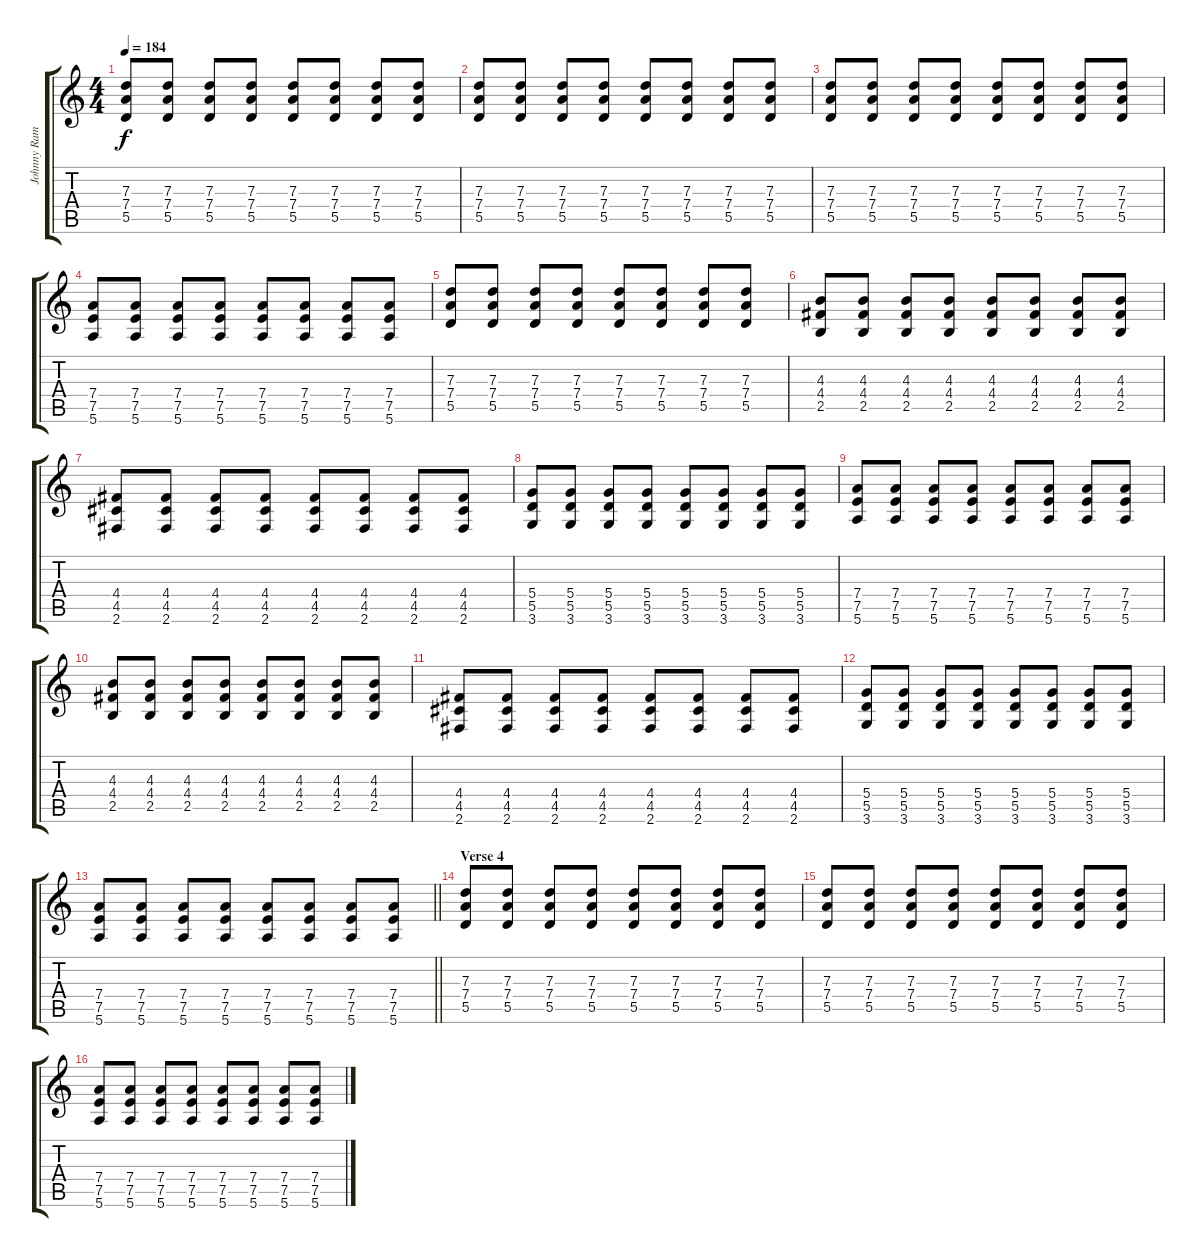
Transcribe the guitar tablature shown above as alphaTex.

\track ("Johnny Ramone" "Johnny Ram") {instrument distortionguitar}
\staff {score tabs}
\tuning (E4 B3 G3 D3 A2 E2) {hide}
\ts (4 4)
\tempo 184
\clef g2
\ks c
(7.3 7.4 5.5).8{dy f} (7.3 7.4 5.5).8 (7.3 7.4 5.5).8 (7.3 7.4 5.5).8 (7.3 7.4 5.5).8 (7.3 7.4 5.5).8 (7.3 7.4 5.5).8 (7.3 7.4 5.5).8 |
(7.3 7.4 5.5).8 (7.3 7.4 5.5).8 (7.3 7.4 5.5).8 (7.3 7.4 5.5).8 (7.3 7.4 5.5).8 (7.3 7.4 5.5).8 (7.3 7.4 5.5).8 (7.3 7.4 5.5).8 |
(7.3 7.4 5.5).8 (7.3 7.4 5.5).8 (7.3 7.4 5.5).8 (7.3 7.4 5.5).8 (7.3 7.4 5.5).8 (7.3 7.4 5.5).8 (7.3 7.4 5.5).8 (7.3 7.4 5.5).8 |
(7.4 7.5 5.6).8 (7.4 7.5 5.6).8 (7.4 7.5 5.6).8 (7.4 7.5 5.6).8 (7.4 7.5 5.6).8 (7.4 7.5 5.6).8 (7.4 7.5 5.6).8 (7.4 7.5 5.6).8 |
(7.3 7.4 5.5).8 (7.3 7.4 5.5).8 (7.3 7.4 5.5).8 (7.3 7.4 5.5).8 (7.3 7.4 5.5).8 (7.3 7.4 5.5).8 (7.3 7.4 5.5).8 (7.3 7.4 5.5).8 |
(4.3 4.4 2.5).8 (4.3 4.4 2.5).8 (4.3 4.4 2.5).8 (4.3 4.4 2.5).8 (4.3 4.4 2.5).8 (4.3 4.4 2.5).8 (4.3 4.4 2.5).8 (4.3 4.4 2.5).8 |
(4.4 4.5 2.6).8 (4.4 4.5 2.6).8 (4.4 4.5 2.6).8 (4.4 4.5 2.6).8 (4.4 4.5 2.6).8 (4.4 4.5 2.6).8 (4.4 4.5 2.6).8 (4.4 4.5 2.6).8 |
(5.4 5.5 3.6).8 (5.4 5.5 3.6).8 (5.4 5.5 3.6).8 (5.4 5.5 3.6).8 (5.4 5.5 3.6).8 (5.4 5.5 3.6).8 (5.4 5.5 3.6).8 (5.4 5.5 3.6).8 |
(7.4 7.5 5.6).8 (7.4 7.5 5.6).8 (7.4 7.5 5.6).8 (7.4 7.5 5.6).8 (7.4 7.5 5.6).8 (7.4 7.5 5.6).8 (7.4 7.5 5.6).8 (7.4 7.5 5.6).8 |
(4.3 4.4 2.5).8 (4.3 4.4 2.5).8 (4.3 4.4 2.5).8 (4.3 4.4 2.5).8 (4.3 4.4 2.5).8 (4.3 4.4 2.5).8 (4.3 4.4 2.5).8 (4.3 4.4 2.5).8 |
(4.4 4.5 2.6).8 (4.4 4.5 2.6).8 (4.4 4.5 2.6).8 (4.4 4.5 2.6).8 (4.4 4.5 2.6).8 (4.4 4.5 2.6).8 (4.4 4.5 2.6).8 (4.4 4.5 2.6).8 |
(5.4 5.5 3.6).8 (5.4 5.5 3.6).8 (5.4 5.5 3.6).8 (5.4 5.5 3.6).8 (5.4 5.5 3.6).8 (5.4 5.5 3.6).8 (5.4 5.5 3.6).8 (5.4 5.5 3.6).8 |
\barLineRight lightlight
(7.4 7.5 5.6).8 (7.4 7.5 5.6).8 (7.4 7.5 5.6).8 (7.4 7.5 5.6).8 (7.4 7.5 5.6).8 (7.4 7.5 5.6).8 (7.4 7.5 5.6).8 (7.4 7.5 5.6).8 |
\section ("" "Verse 4")
(7.3 7.4 5.5).8 (7.3 7.4 5.5).8 (7.3 7.4 5.5).8 (7.3 7.4 5.5).8 (7.3 7.4 5.5).8 (7.3 7.4 5.5).8 (7.3 7.4 5.5).8 (7.3 7.4 5.5).8 |
(7.3 7.4 5.5).8 (7.3 7.4 5.5).8 (7.3 7.4 5.5).8 (7.3 7.4 5.5).8 (7.3 7.4 5.5).8 (7.3 7.4 5.5).8 (7.3 7.4 5.5).8 (7.3 7.4 5.5).8 |
(7.4 7.5 5.6).8 (7.4 7.5 5.6).8 (7.4 7.5 5.6).8 (7.4 7.5 5.6).8 (7.4 7.5 5.6).8 (7.4 7.5 5.6).8 (7.4 7.5 5.6).8 (7.4 7.5 5.6).8
